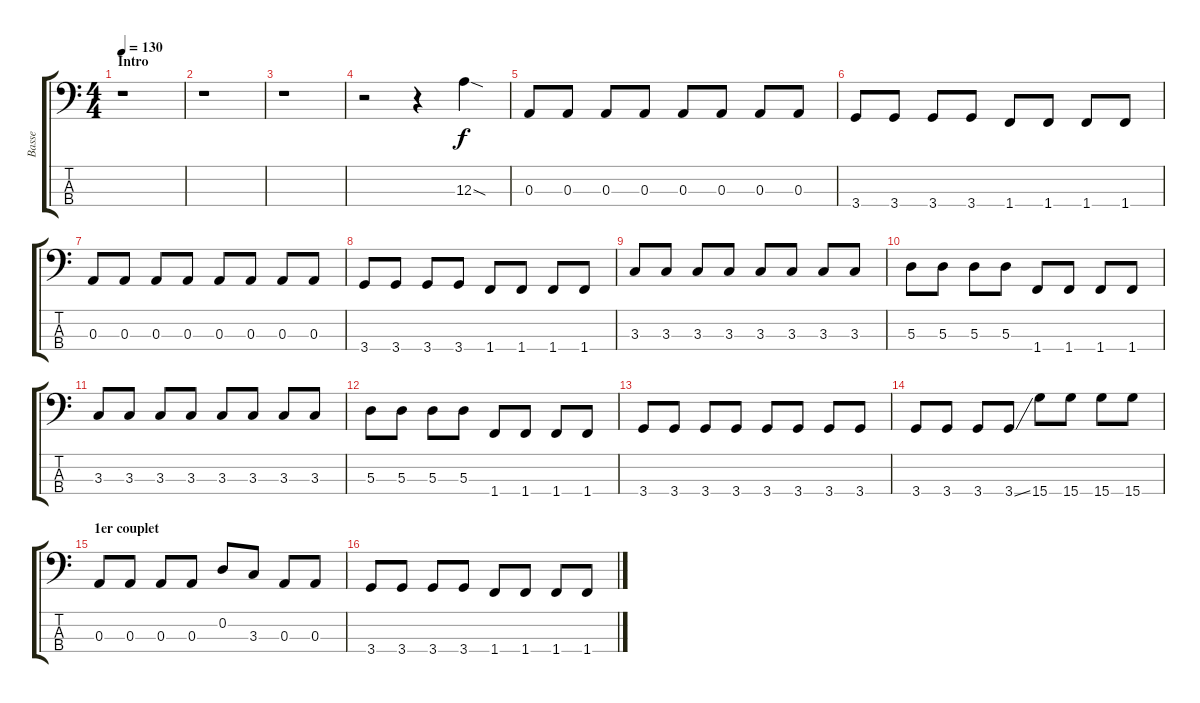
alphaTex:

\track ("Basse" "Basse") {instrument electricbassfinger}
\staff {score tabs}
\tuning (G2 D2 A1 E1) {hide}
\ts (4 4)
\section ("" "Intro")
\tempo 130
\clef f4
\ks c
r.1{dy f instrument electricbassfinger} |
r.1 |
r.1 |
r.2 r.4 12.3{sod}.4 |
0.3.8 0.3.8 0.3.8 0.3.8 0.3.8 0.3.8 0.3.8 0.3.8 |
3.4.8 3.4.8 3.4.8 3.4.8 1.4.8 1.4.8 1.4.8 1.4.8 |
0.3.8 0.3.8 0.3.8 0.3.8 0.3.8 0.3.8 0.3.8 0.3.8 |
3.4.8 3.4.8 3.4.8 3.4.8 1.4.8 1.4.8 1.4.8 1.4.8 |
3.3.8 3.3.8 3.3.8 3.3.8 3.3.8 3.3.8 3.3.8 3.3.8 |
5.3.8 5.3.8 5.3.8 5.3.8 1.4.8 1.4.8 1.4.8 1.4.8 |
3.3.8 3.3.8 3.3.8 3.3.8 3.3.8 3.3.8 3.3.8 3.3.8 |
5.3.8 5.3.8 5.3.8 5.3.8 1.4.8 1.4.8 1.4.8 1.4.8 |
3.4.8 3.4.8 3.4.8 3.4.8 3.4.8 3.4.8 3.4.8 3.4.8 |
3.4.8 3.4.8 3.4.8 3.4{ss}.8 15.4.8 15.4.8 15.4.8 15.4.8 |
\section ("" "1er couplet")
0.3.8 0.3.8 0.3.8 0.3.8 0.2.8 3.3.8 0.3.8 0.3.8 |
3.4.8 3.4.8 3.4.8 3.4.8 1.4.8 1.4.8 1.4.8 1.4.8
